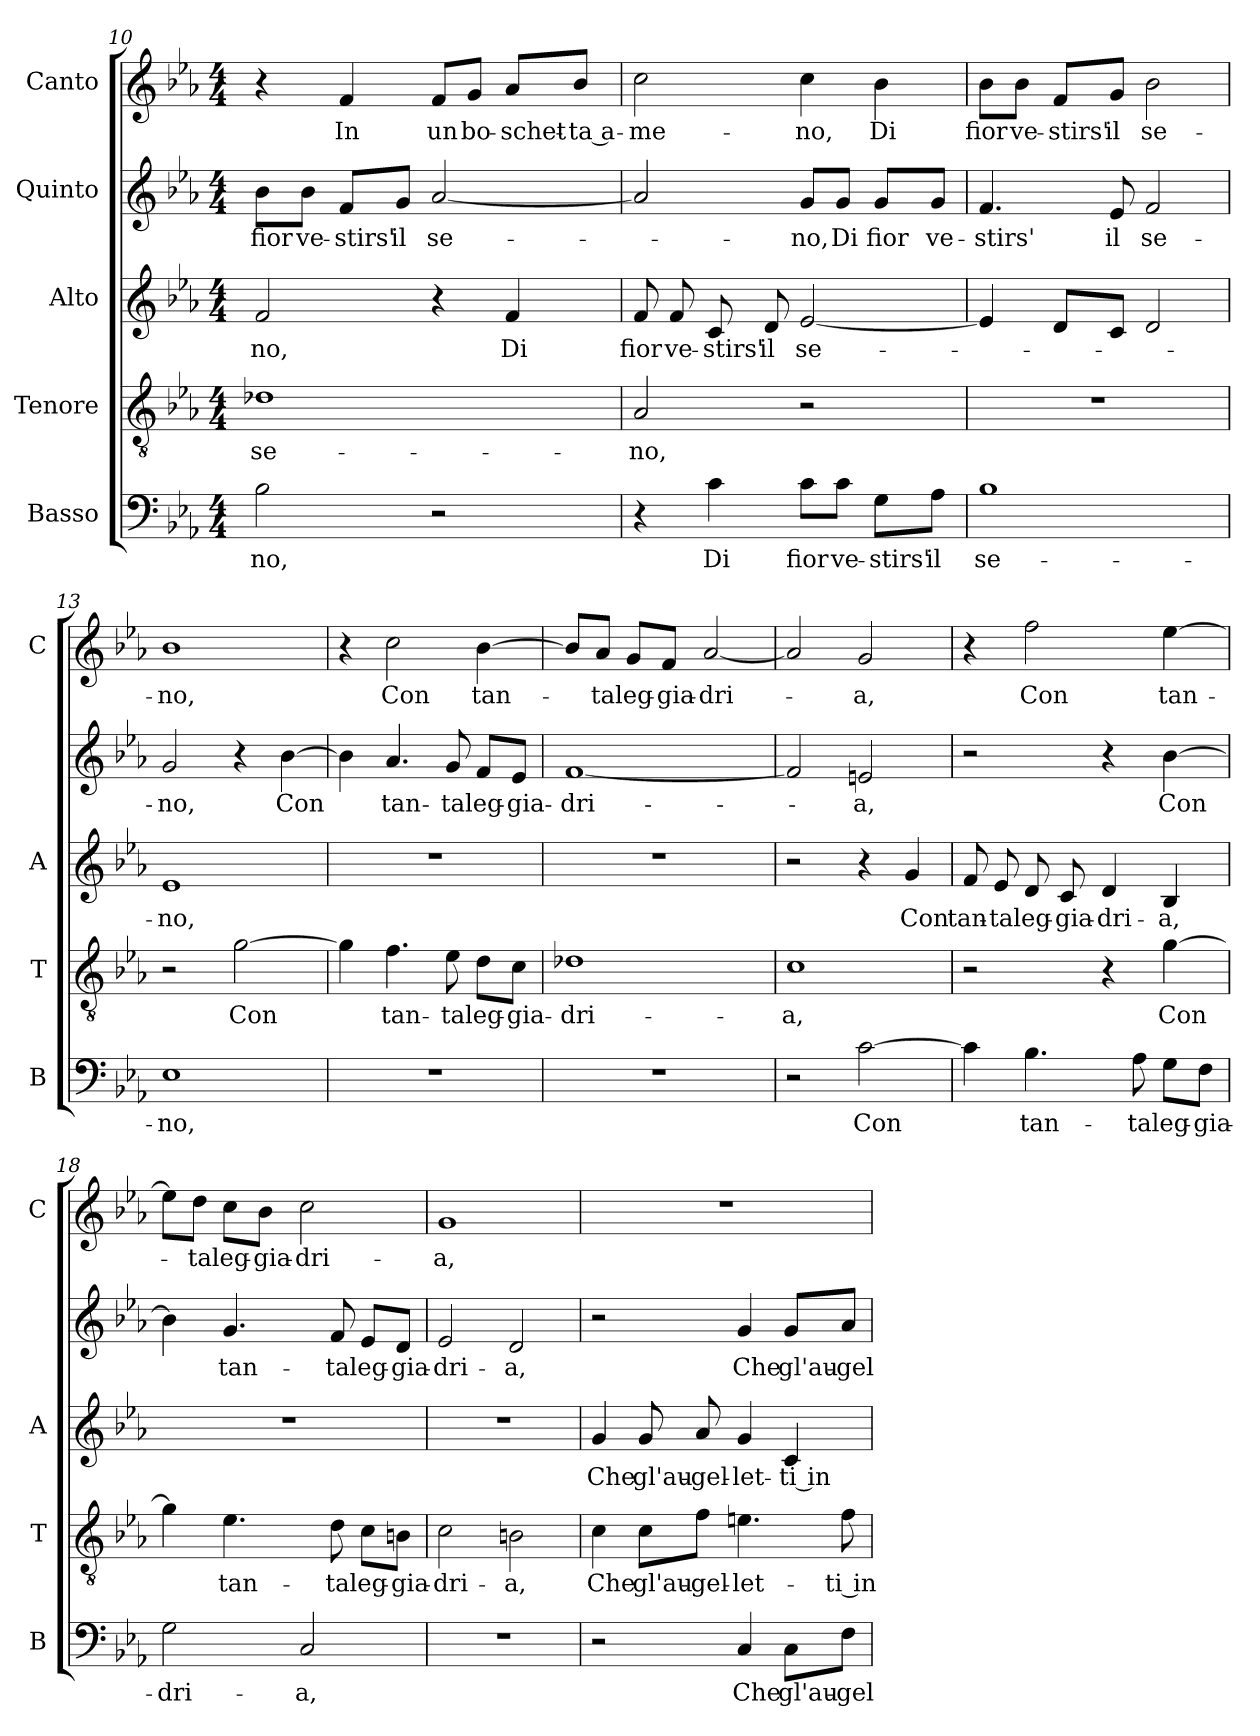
**kern	**text	**kern	**text	**kern	**text	**kern	**text	**kern	**text
*part5	*part5	*part4	*part4	*part3	*part3	*part2	*part2	*part1	*part1
*staff5	*staff5	*staff4	*staff4	*staff3	*staff3	*staff2	*staff2	*staff1	*staff1
*I"Basso	*	*I"Tenore	*	*I"Alto	*	*I"Quinto	*	*I"Canto	*
*I'B	*	*I'T	*	*I'A	*	*	*	*I'C	*
*clefF4	*	*clefGv2	*	*clefG2	*	*clefG2	*	*clefG2	*
*k[b-e-a-]	*	*k[b-e-a-]	*	*k[b-e-a-]	*	*k[b-e-a-]	*	*k[b-e-a-]	*
*E-:	*	*E-:	*	*E-:	*	*E-:	*	*E-:	*
*M4/4	*	*M4/4	*	*M4/4	*	*M4/4	*	*M4/4	*
=10	=10	=10	=10	=10	=10	=10	=10	=10	=10
!	!LO:LY:b	!	!LO:LY:b	!	!LO:LY:b	!	!LO:LY:b	!	!
2B-\	-no,	1d-X	se-	2f/	-no,	8b-\L	fior	4r	.
!	!	!	!	!	!	!	!LO:LY:b	!	!
.	.	.	.	.	.	8b-\J	ve-	.	.
!	!	!	!	!	!	!	!LO:LY:b	!	!LO:LY:b
.	.	.	.	.	.	8f/L	-stirs'	4f/	In
!	!	!	!	!	!	!	!LO:LY:b	!	!
.	.	.	.	.	.	8g/J	il	.	.
!	!	!	!	!	!	!	!LO:LY:b	!	!LO:LY:b
2r	.	.	.	4r	.	[2a-/	se-	8f/L	un
!	!	!	!	!	!	!	!	!	!LO:LY:b
.	.	.	.	.	.	.	.	8g/J	bo-
!	!	!	!	!	!LO:LY:b	!	!	!	!LO:LY:b
.	.	.	.	4f/	Di	.	.	8a-/L	-schet-
!	!	!	!	!	!	!	!	!	!LO:LY:b
.	.	.	.	.	.	.	.	8b-/J	-ta a-
=11	=11	=11	=11	=11	=11	=11	=11	=11	=11
!	!	!	!LO:LY:b	!	!LO:LY:b	!	!	!	!LO:LY:b
4r	.	2A-/	-no,	8f/	fior	2a-/]	.	2cc\	-me-
!	!	!	!	!	!LO:LY:b	!	!	!	!
.	.	.	.	8f/	ve-	.	.	.	.
!	!LO:LY:b	!	!	!	!LO:LY:b	!	!	!	!
4c\	Di	.	.	8c/	-stirs'	.	.	.	.
!	!	!	!	!	!LO:LY:b	!	!	!	!
.	.	.	.	8d/	il	.	.	.	.
!	!LO:LY:b	!	!	!	!LO:LY:b	!	!LO:LY:b	!	!LO:LY:b
8c\L	fior	2r	.	[2e-/	se-	8g/L	-no,	4cc\	-no,
!	!LO:LY:b	!	!	!	!	!	!LO:LY:b	!	!
8c\J	ve-	.	.	.	.	8g/J	Di	.	.
!	!LO:LY:b	!	!	!	!	!	!LO:LY:b	!	!LO:LY:b
8G\L	-stirs'	.	.	.	.	8g/L	fior	4b-\	Di
!	!LO:LY:b	!	!	!	!	!	!LO:LY:b	!	!
8A-\J	il	.	.	.	.	8g/J	ve-	.	.
=12	=12	=12	=12	=12	=12	=12	=12	=12	=12
!	!LO:LY:b	!	!	!	!	!	!LO:LY:b	!	!LO:LY:b
1B-	se-	1r	.	4e-/]	.	4.f/	-stirs'	8b-\L	fior
!	!	!	!	!	!	!	!	!	!LO:LY:b
.	.	.	.	.	.	.	.	8b-\J	ve-
!	!	!	!	!	!	!	!	!	!LO:LY:b
.	.	.	.	8d/L	.	.	.	8f/L	-stirs'
!	!	!	!	!	!	!	!LO:LY:b	!	!LO:LY:b
.	.	.	.	8c/J	.	8e-/	il	8g/J	il
!	!	!	!	!	!	!	!LO:LY:b	!	!LO:LY:b
.	.	.	.	2d/	.	2f/	se-	2b-\	se-
!!LO:LB:g=z
=13	=13	=13	=13	=13	=13	=13	=13	=13	=13
!	!LO:LY:b	!	!	!	!LO:LY:b	!	!LO:LY:b	!	!LO:LY:b
1E-	-no,	2r	.	1e-	-no,	2g/	-no,	1b-	-no,
!	!	!	!LO:LY:b	!	!	!	!	!	!
.	.	[2g\	Con	.	.	4r	.	.	.
!	!	!	!	!	!	!	!LO:LY:b	!	!
.	.	.	.	.	.	[4b-\	Con	.	.
=14	=14	=14	=14	=14	=14	=14	=14	=14	=14
1r	.	4g\]	.	1r	.	4b-\]	.	4r	.
!	!	!	!LO:LY:b	!	!	!	!LO:LY:b	!	!LO:LY:b
.	.	4.f\	tan-	.	.	4.a-/	tan-	2cc\	Con
!	!	!	!LO:LY:b	!	!	!	!LO:LY:b	!	!
.	.	8e-\	-ta	.	.	8g/	-ta	.	.
!	!	!	!LO:LY:b	!	!	!	!LO:LY:b	!	!LO:LY:b
.	.	8d\L	leg-	.	.	8f/L	leg-	[4b-\	tan-
!	!	!	!LO:LY:b	!	!	!	!LO:LY:b	!	!
.	.	8c\J	-gia-	.	.	8e-/J	-gia-	.	.
=15	=15	=15	=15	=15	=15	=15	=15	=15	=15
!	!	!	!LO:LY:b	!	!	!	!LO:LY:b	!	!
1r	.	1d-X	-dri-	1r	.	[1f	-dri-	8b-/L]	.
!	!	!	!	!	!	!	!	!	!LO:LY:b
.	.	.	.	.	.	.	.	8a-/J	-ta
!	!	!	!	!	!	!	!	!	!LO:LY:b
.	.	.	.	.	.	.	.	8g/L	leg-
!	!	!	!	!	!	!	!	!	!LO:LY:b
.	.	.	.	.	.	.	.	8f/J	-gia-
!	!	!	!	!	!	!	!	!	!LO:LY:b
.	.	.	.	.	.	.	.	[2a-/	-dri-
=16	=16	=16	=16	=16	=16	=16	=16	=16	=16
!	!	!	!LO:LY:b	!	!	!	!	!	!
2r	.	1c	-a,	2r	.	2f/]	.	2a-/]	.
!	!LO:LY:b	!	!	!	!	!	!LO:LY:b	!	!LO:LY:b
[2c\	Con	.	.	4r	.	2en/	-a,	2g/	-a,
!	!	!	!	!	!LO:LY:b	!	!	!	!
.	.	.	.	4g/	Con	.	.	.	.
=17	=17	=17	=17	=17	=17	=17	=17	=17	=17
!	!	!	!	!	!LO:LY:b	!	!	!	!
4c\]	.	2r	.	8f/	tan-	2r	.	4r	.
!	!	!	!	!	!LO:LY:b	!	!	!	!
.	.	.	.	8e-/	-ta	.	.	.	.
!	!LO:LY:b	!	!	!	!LO:LY:b	!	!	!	!LO:LY:b
4.B-\	tan-	.	.	8d/	leg-	.	.	2ff\	Con
!	!	!	!	!	!LO:LY:b	!	!	!	!
.	.	.	.	8c/	-gia-	.	.	.	.
!	!	!	!	!	!LO:LY:b	!	!	!	!
.	.	4r	.	4d/	-dri-	4r	.	.	.
!	!LO:LY:b	!	!	!	!	!	!	!	!
8A-\	-ta	.	.	.	.	.	.	.	.
!	!LO:LY:b	!	!LO:LY:b	!	!LO:LY:b	!	!LO:LY:b	!	!LO:LY:b
8G\L	leg-	[4g\	Con	4B-/	-a,	[4b-\	Con	[4ee-\	tan-
!	!LO:LY:b	!	!	!	!	!	!	!	!
8F\J	-gia-	.	.	.	.	.	.	.	.
!!LO:LB:g=z
=18	=18	=18	=18	=18	=18	=18	=18	=18	=18
!	!LO:LY:b	!	!	!	!	!	!	!	!
2G\	-dri-	4g\]	.	1r	.	4b-\]	.	8ee-\L]	.
!	!	!	!	!	!	!	!	!	!LO:LY:b
.	.	.	.	.	.	.	.	8dd\J	-ta
!	!	!	!LO:LY:b	!	!	!	!LO:LY:b	!	!LO:LY:b
.	.	4.e-\	tan-	.	.	4.g/	tan-	8cc\L	leg-
!	!	!	!	!	!	!	!	!	!LO:LY:b
.	.	.	.	.	.	.	.	8b-\J	-gia-
!	!LO:LY:b	!	!	!	!	!	!	!	!LO:LY:b
2C/	-a,	.	.	.	.	.	.	2cc\	-dri-
!	!	!	!LO:LY:b	!	!	!	!LO:LY:b	!	!
.	.	8d\	-ta	.	.	8f/	-ta	.	.
!	!	!	!LO:LY:b	!	!	!	!LO:LY:b	!	!
.	.	8c\L	leg-	.	.	8e-/L	leg-	.	.
!	!	!	!LO:LY:b	!	!	!	!LO:LY:b	!	!
.	.	8Bn\J	-gia-	.	.	8d/J	-gia-	.	.
=19	=19	=19	=19	=19	=19	=19	=19	=19	=19
!	!	!	!LO:LY:b	!	!	!	!LO:LY:b	!	!LO:LY:b
1r	.	2c\	-dri-	1r	.	2e-/	-dri-	1g	-a,
!	!	!	!LO:LY:b	!	!	!	!LO:LY:b	!	!
.	.	2Bn\	-a,	.	.	2d/	-a,	.	.
=20	=20	=20	=20	=20	=20	=20	=20	=20	=20
!	!	!	!LO:LY:b	!	!LO:LY:b	!	!	!	!
2r	.	4c\	Che	4g/	Che	2r	.	1r	.
!	!	!	!LO:LY:b	!	!LO:LY:b	!	!	!	!
.	.	8c\L	gl'au-	8g/	gl'au-	.	.	.	.
!	!	!	!LO:LY:b	!	!LO:LY:b	!	!	!	!
.	.	8f\J	-gel-	8a-/	-gel-	.	.	.	.
!	!LO:LY:b	!	!LO:LY:b	!	!LO:LY:b	!	!LO:LY:b	!	!
4C/	Che	4.en\	-let-	4g/	-let-	4g/	Che	.	.
!	!LO:LY:b	!	!	!	!LO:LY:b	!	!LO:LY:b	!	!
8C\L	gl'au-	.	.	4c/	-ti in-	8g/L	gl'au-	.	.
!	!LO:LY:b	!	!LO:LY:b	!	!	!	!LO:LY:b	!	!
8F\J	-gel-	8f\	-ti in-	.	.	8a-/J	-gel-	.	.
=	=	=	=	=	=	=	=	=	=
*-	*-	*-	*-	*-	*-	*-	*-	*-	*-
